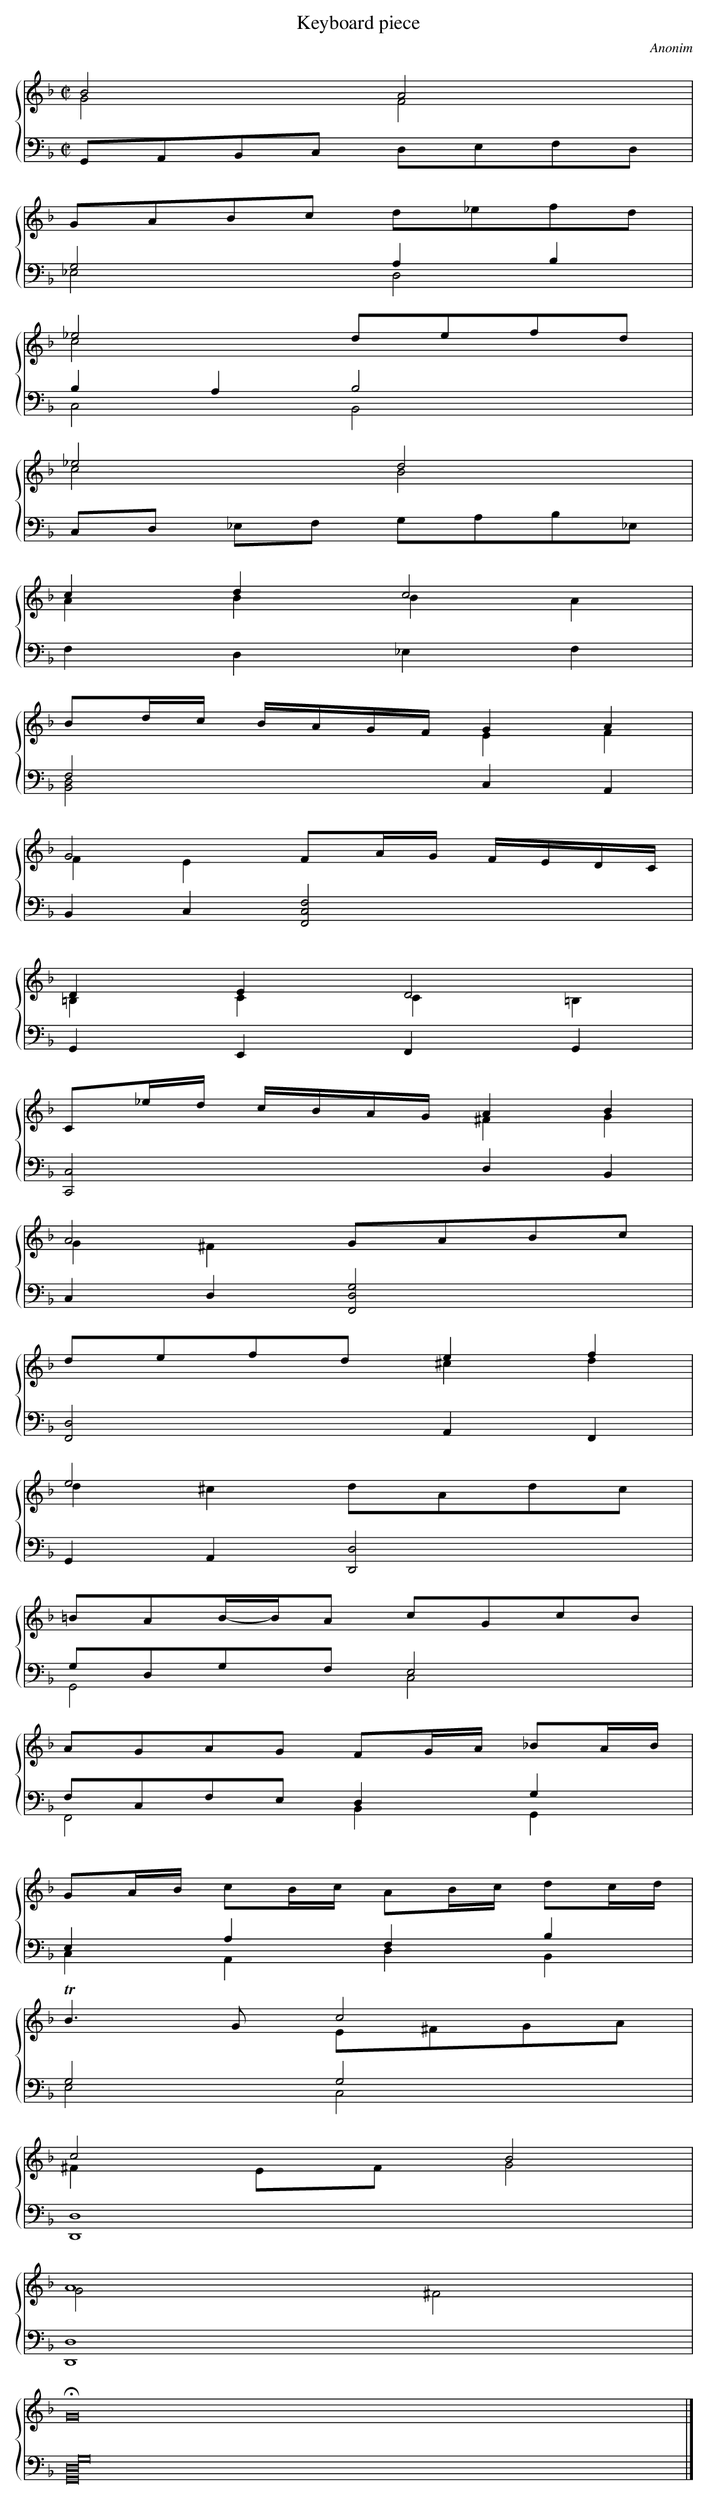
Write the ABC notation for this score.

X:1
T: Keyboard piece
C: Anonim
L: 1/8
M: C|
%%staves {1 2}
V: 1
V: 2 clef=bass
K: F
[V:1] B4A4 & G4F4 |
[V:2] G,,A,,B,,C, D,E,F,D, |
[V:1] GABc d_efd |
[V:2] G,4A,2B,2 & _E,4D,4 |
[V:1] _e4defd & c4x4 |
[V:2] B,2A,2B,4 & C,4B,,4 |
[V:1] _e4d4 & c4B4 |
[V:2] C,D, _E,F, G,A,B,_E, |
[V:1] c2d2c4 & A2B2B2A2 |
[V:2] F,2D,2_E,2F,2 |
[V:1] Bd/c/ B/A/G/F/G2A2 & x4E2F2 |
[V:2] F,4C,2A,,2 & [D,4B,,4]x4 |
[V:1] G4FA/G/ F/E/D/C/ & F2E2x4 |
[V:2] B,,2C,2[F,4C,4F,,4] |
[V:1] D2E2D4 & =B,2C2C2=B,2 |
[V:2] G,,2E,,2F,,2G,,2 |
[V:1] C_e/d/ c/B/A/G/A2B2 & x4^F2G2 |
[V:2] [C,4C,,4]D,2B,,2 |
[V:1] A4GABc & G2^F2x4 |
[V:2] C,2D,2[G,4D,4F,,4] |
[V:1] defde2f2 & x4^c2d2 |
[V:2] [D,4F,,4]A,,2F,,2 |
[V:1] e4x4 & d2^c2dAdc |
[V:2] G,,2A,,2[D,4D,,4] |
[V:1] x8 & =BAB/-B/A cGcB |
[V:2] G,D,G,F,E,4 & G,,4C,4 |
[V:1] AGAG FG/A/ _BA/B/ |
[V:2] F,C,F,E,D,2G,2 & F,,4B,,2G,,2 |
[V:1] GA/B/ cB/c/ AB/c/ dc/d/ |
[V:2] E,2A,2F,2B,2 & C,2A,,2D,2B,,2 |
[V:1] !trill!B2>G2c4 & x4E^FGA |
[V:2] G,4G,4 & E,4C,4 |
[V:1] c4B4 & ^F2EFG4 |
[V:2] D,8 & D,,8 |
[V:1] A8 & G4^F4 |
[V:2] D,8 & D,,8 |
[V:1] !fermata!G16 |]
[V:2] [G,,16D,16G,16] |]
